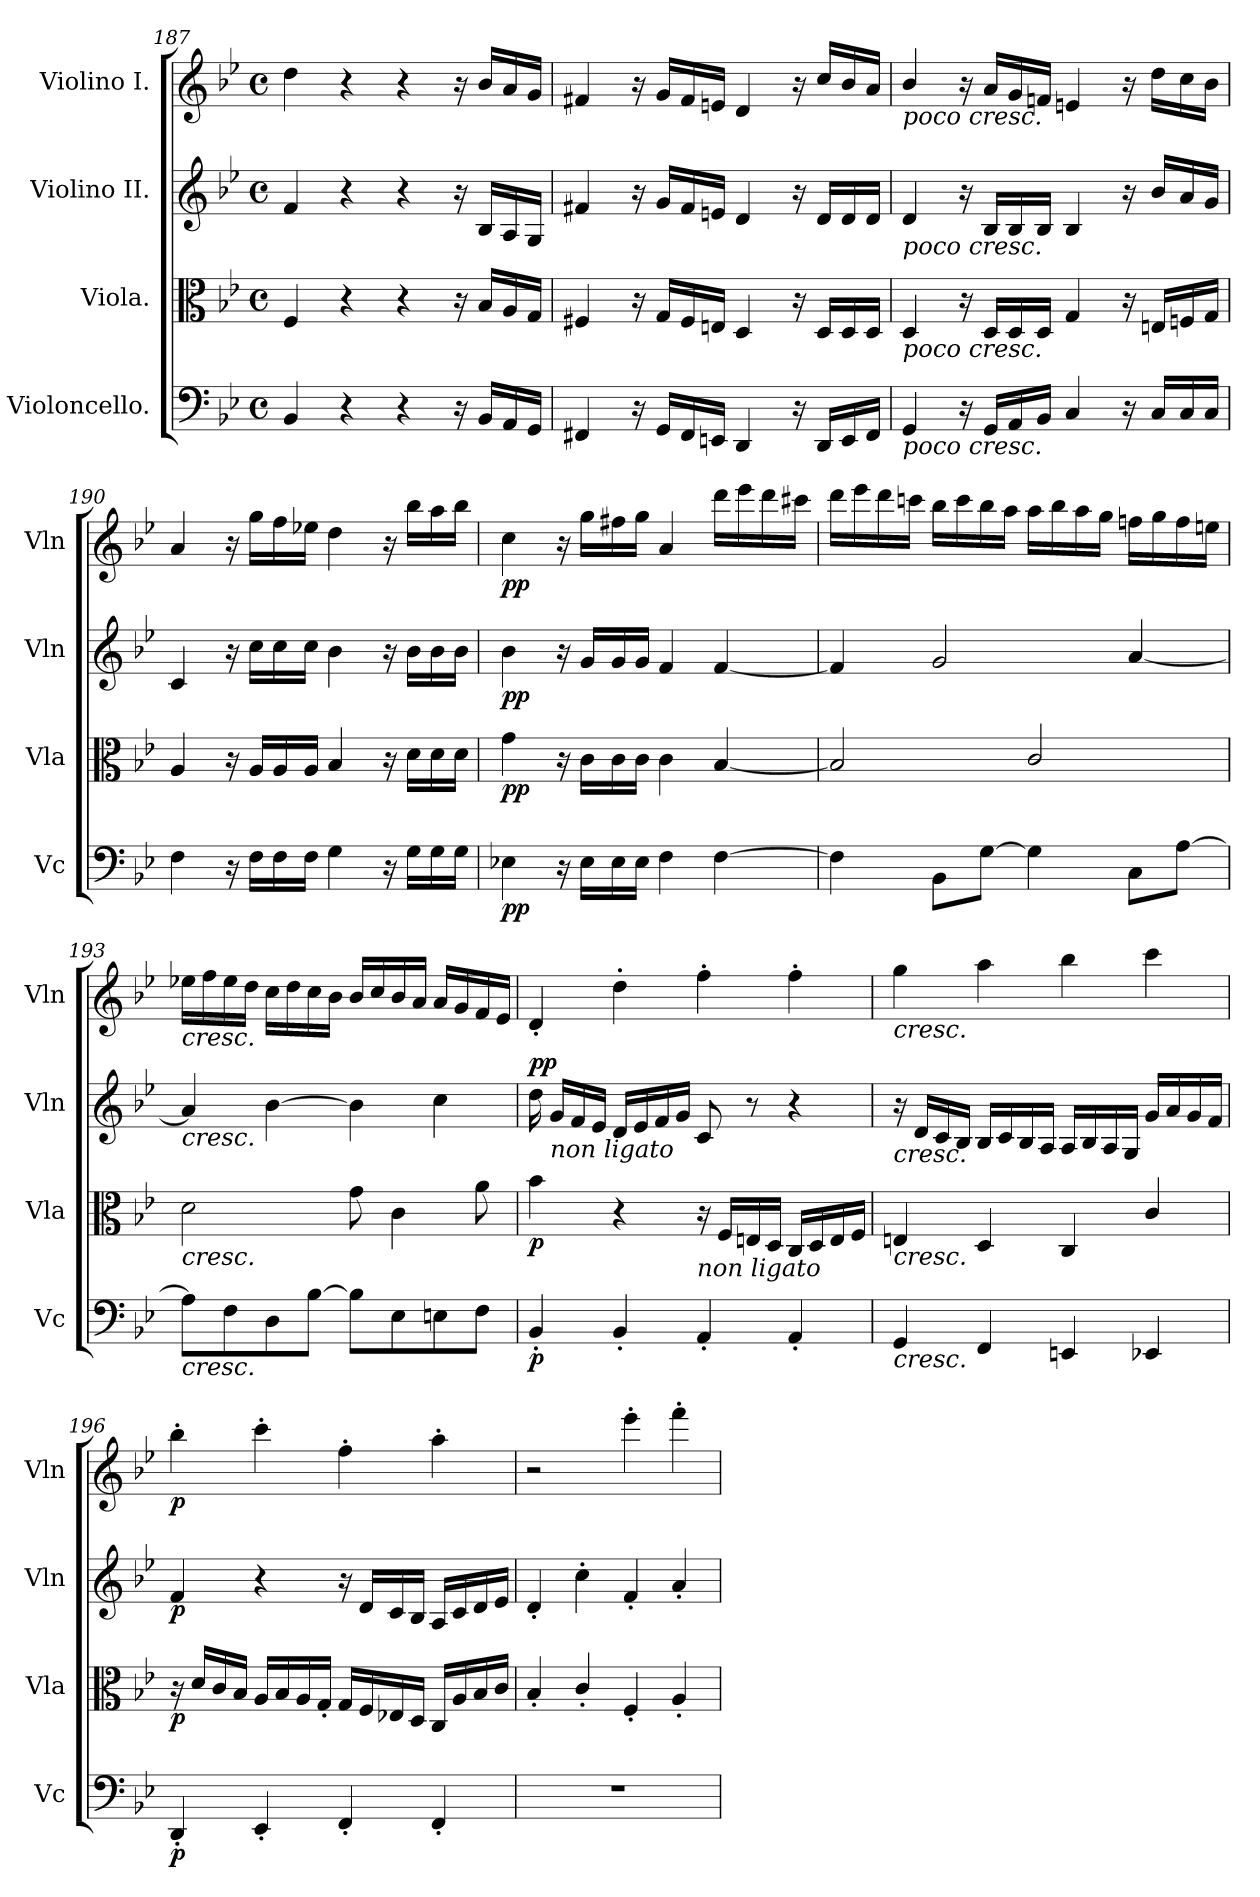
**kern	**dynam	**kern	**dynam	**kern	**dynam	**kern	**dynam
*part4	*part4	*part3	*part3	*part2	*part2	*part1	*part1
*staff4	*staff4	*staff3	*staff3	*staff2	*staff2	*staff1	*staff1
*I"Violoncello.	*	*I"Viola.	*	*I"Violino II.	*	*I"Violino I.	*
*I'Vc	*	*I'Vla	*	*I'Vln	*	*I'Vln	*
*clefF4	*	*clefC3	*	*clefG2	*	*clefG2	*
*k[b-e-]	*	*k[b-e-]	*	*k[b-e-]	*	*k[b-e-]	*
*B-:	*	*B-:	*	*B-:	*	*B-:	*
*M4/4	*	*M4/4	*	*M4/4	*	*M4/4	*
*met(c)	*	*met(c)	*	*met(c)	*	*met(c)	*
=187	=187	=187	=187	=187	=187	=187	=187
4BB-/	.	4F/	.	4f/	.	4dd\	.
4r	.	4r	.	4r	.	4r	.
4r	.	4r	.	4r	.	4r	.
16r	.	16r	.	16r	.	16r	.
16BB-/LL	.	16B-/LL	.	16B-/LL	.	16b-/LL	.
16AA/	.	16A/	.	16A/	.	16a/	.
16GG/JJ	.	16G/JJ	.	16G/JJ	.	16g/JJ	.
=188	=188	=188	=188	=188	=188	=188	=188
4FF#X/	.	4F#X/	.	4f#X/	.	4f#X/	.
16r	.	16r	.	16r	.	16r	.
16GG/LL	.	16G/LL	.	16g/LL	.	16g/LL	.
16FF#/	.	16F#/	.	16f#/	.	16f#/	.
16EEn/JJ	.	16En/JJ	.	16en/JJ	.	16en/JJ	.
4DD/	.	4D/	.	4d/	.	4d/	.
16r	.	16r	.	16r	.	16r	.
16DD/LL	.	16D/LL	.	16d/LL	.	16cc/LL	.
16EE/	.	16D/	.	16d/	.	16b-/	.
16FF#/JJ	.	16D/JJ	.	16d/JJ	.	16a/JJ	.
=189	=189	=189	=189	=189	=189	=189	=189
!	!	!	!	!	!	!LO:TX:b:i:t=poco cresc.	!
!	!	!	!	!LO:TX:b:i:t=poco cresc.	!	!	!
!	!	!LO:TX:b:i:t=poco cresc.	!	!	!	!	!
!LO:TX:b:i:t=poco cresc.	!	!	!	!	!	!	!
4GG/	.	4D/	.	4d/	.	4b-/	.
16r	.	16r	.	16r	.	16r	.
16GG/LL	.	16D/LL	.	16B-/LL	.	16a/LL	.
16AA/	.	16D/	.	16B-/	.	16g/	.
16BB-/JJ	.	16D/JJ	.	16B-/JJ	.	16fn/JJ	.
4C/	.	4G/	.	4B-/	.	4en/	.
16r	.	16r	.	16r	.	16r	.
16C/LL	.	16En/LL	.	16b-/LL	.	16dd\LL	.
16C/	.	16Fn/	.	16a/	.	16cc\	.
16C/JJ	.	16G/JJ	.	16g/JJ	.	16b-\JJ	.
=190	=190	=190	=190	=190	=190	=190	=190
4F\	.	4A/	.	4c/	.	4a/	.
16r	.	16r	.	16r	.	16r	.
16F\LL	.	16A/LL	.	16cc\LL	.	16gg\LL	.
16F\	.	16A/	.	16cc\	.	16ff\	.
16F\JJ	.	16A/JJ	.	16cc\JJ	.	16ee-X\JJ	.
4G\	.	4B-/	.	4b-\	.	4dd\	.
16r	.	16r	.	16r	.	16r	.
16G\LL	.	16d\LL	.	16b-\LL	.	16bb-\LL	.
16G\	.	16d\	.	16b-\	.	16aa\	.
16G\JJ	.	16d\JJ	.	16b-\JJ	.	16bb-\JJ	.
=191	=191	=191	=191	=191	=191	=191	=191
!	!LO:DY:b	!	!LO:DY:b	!	!LO:DY:b	!	!LO:DY:b
4E-X\	pp	4g\	pp	4b-\	pp	4cc\	pp
16r	.	16r	.	16r	.	16r	.
16E-\LL	.	16c\LL	.	16g/LL	.	16gg\LL	.
16E-\	.	16c\	.	16g/	.	16ff#X\	.
16E-\JJ	.	16c\JJ	.	16g/JJ	.	16gg\JJ	.
4F\	.	4c\	.	4f/	.	4a/	.
[4F\	.	[4B-/	.	[4f/	.	16ddd\LL	.
.	.	.	.	.	.	16eee-\	.
.	.	.	.	.	.	16ddd\	.
.	.	.	.	.	.	16ccc#X\JJ	.
=192	=192	=192	=192	=192	=192	=192	=192
4F\]	.	2B-/]	.	4f/]	.	16ddd\LL	.
.	.	.	.	.	.	16eee-\	.
.	.	.	.	.	.	16ddd\	.
.	.	.	.	.	.	16cccn\JJ	.
8BB-\L	.	.	.	2g/	.	16bb-\LL	.
.	.	.	.	.	.	16ccc\	.
[8G\J	.	.	.	.	.	16bb-\	.
.	.	.	.	.	.	16aa\JJ	.
4G\]	.	2c/	.	.	.	16aa\LL	.
.	.	.	.	.	.	16bb-\	.
.	.	.	.	.	.	16aa\	.
.	.	.	.	.	.	16gg\JJ	.
8C\L	.	.	.	[4a/	.	16ffn\LL	.
.	.	.	.	.	.	16gg\	.
[8A\J	.	.	.	.	.	16ff\	.
.	.	.	.	.	.	16een\JJ	.
=193	=193	=193	=193	=193	=193	=193	=193
!	!	!	!	!	!	!LO:TX:b:i:t=cresc.	!
!	!	!	!	!LO:TX:b:i:t=cresc.	!	!	!
!	!	!LO:TX:b:i:t=cresc.	!	!	!	!	!
!LO:TX:b:i:t=cresc.	!	!	!	!	!	!	!
8A\L]	.	2d\	.	4a/]	.	16ee-X\LL	.
.	.	.	.	.	.	16ff\	.
8F\	.	.	.	.	.	16ee-\	.
.	.	.	.	.	.	16dd\JJ	.
8D\	.	.	.	[4b-\	.	16cc\LL	.
.	.	.	.	.	.	16dd\	.
[8B-\J	.	.	.	.	.	16cc\	.
.	.	.	.	.	.	16b-\JJ	.
8B-\L]	.	8g\	.	4b-\]	.	16b-/LL	.
.	.	.	.	.	.	16cc/	.
8E-\	.	4c\	.	.	.	16b-/	.
.	.	.	.	.	.	16a/JJ	.
8En\	.	.	.	4cc\	.	16a/LL	.
.	.	.	.	.	.	16g/	.
8F\J	.	8a\	.	.	.	16f/	.
.	.	.	.	.	.	16e-/JJ	.
=194	=194	=194	=194	=194	=194	=194	=194
!	!LO:DY:b	!	!LO:DY:b	!	!LO:DY:b	!	!
!	!	!	!	!	!LO:DY:n=1:a	!	!
4BB-'/	p	4b-\	p	16dd\	p p	4d'/	.
!	!	!	!	!LO:TX:b:i:t=non ligato	!	!	!
.	.	.	.	16g/LL	.	.	.
.	.	.	.	16f/	.	.	.
.	.	.	.	16e-/JJ	.	.	.
4BB-'/	.	4r	.	16d/LL	.	4dd'\	.
.	.	.	.	16e-/	.	.	.
.	.	.	.	16f/	.	.	.
.	.	.	.	16g/JJ	.	.	.
!	!	!LO:TX:b:i:t=non ligato	!	!	!	!	!
4AA'/	.	16r	.	8c/	.	4ff'\	.
.	.	16F/LL	.	.	.	.	.
.	.	16En/	.	8r	.	.	.
.	.	16D/JJ	.	.	.	.	.
4AA'/	.	16C/LL	.	4r	.	4ff'\	.
.	.	16D/	.	.	.	.	.
.	.	16E/	.	.	.	.	.
.	.	16F/JJ	.	.	.	.	.
=195	=195	=195	=195	=195	=195	=195	=195
!	!	!	!	!	!	!LO:TX:b:i:t=cresc.	!
!	!	!	!	!LO:TX:b:i:t=cresc.	!	!	!
!	!	!LO:TX:b:i:t=cresc.	!	!	!	!	!
!LO:TX:b:i:t=cresc.	!	!	!	!	!	!	!
4GG/	.	4En/	.	16r	.	4gg\	.
.	.	.	.	16d/LL	.	.	.
.	.	.	.	16c/	.	.	.
.	.	.	.	16B-/JJ	.	.	.
4FF/	.	4D/	.	16B-/LL	.	4aa\	.
.	.	.	.	16c/	.	.	.
.	.	.	.	16B-/	.	.	.
.	.	.	.	16A/JJ	.	.	.
4EEn/	.	4C/	.	16A/LL	.	4bb-\	.
.	.	.	.	16B-/	.	.	.
.	.	.	.	16A/	.	.	.
.	.	.	.	16G/JJ	.	.	.
4EE-X/	.	4c/	.	16g/LL	.	4ccc\	.
.	.	.	.	16a/	.	.	.
.	.	.	.	16g/	.	.	.
.	.	.	.	16f/JJ	.	.	.
=196	=196	=196	=196	=196	=196	=196	=196
!	!LO:DY:b	!	!LO:DY:b	!	!LO:DY:b	!	!LO:DY:b
4DD'/	p	16r	p	4f/	p	4bb-'\	p
.	.	16d/LL	.	.	.	.	.
.	.	16c/	.	.	.	.	.
.	.	16B-/JJ	.	.	.	.	.
4EE-'/	.	16A/LL	.	4r	.	4ccc'\	.
.	.	16B-/	.	.	.	.	.
.	.	16A/	.	.	.	.	.
.	.	16G'/JJ	.	.	.	.	.
4FF'/	.	16G/LL	.	16r	.	4ff'\	.
.	.	16F/	.	16d/LL	.	.	.
.	.	16E-X/	.	16c/	.	.	.
.	.	16D/JJ	.	16B-/JJ	.	.	.
4FF'/	.	16C/LL	.	16A/LL	.	4aa'\	.
.	.	16A/	.	16c/	.	.	.
.	.	16B-/	.	16d/	.	.	.
.	.	16c/JJ	.	16e-/JJ	.	.	.
=197	=197	=197	=197	=197	=197	=197	=197
1r	.	4B-'/	.	4d'/	.	2r	.
.	.	4c'/	.	4cc'\	.	.	.
.	.	4F'/	.	4f'/	.	4eee-'\	.
.	.	4A'/	.	4a'/	.	4fff'\	.
=	=	=	=	=	=	=	=
*-	*-	*-	*-	*-	*-	*-	*-
